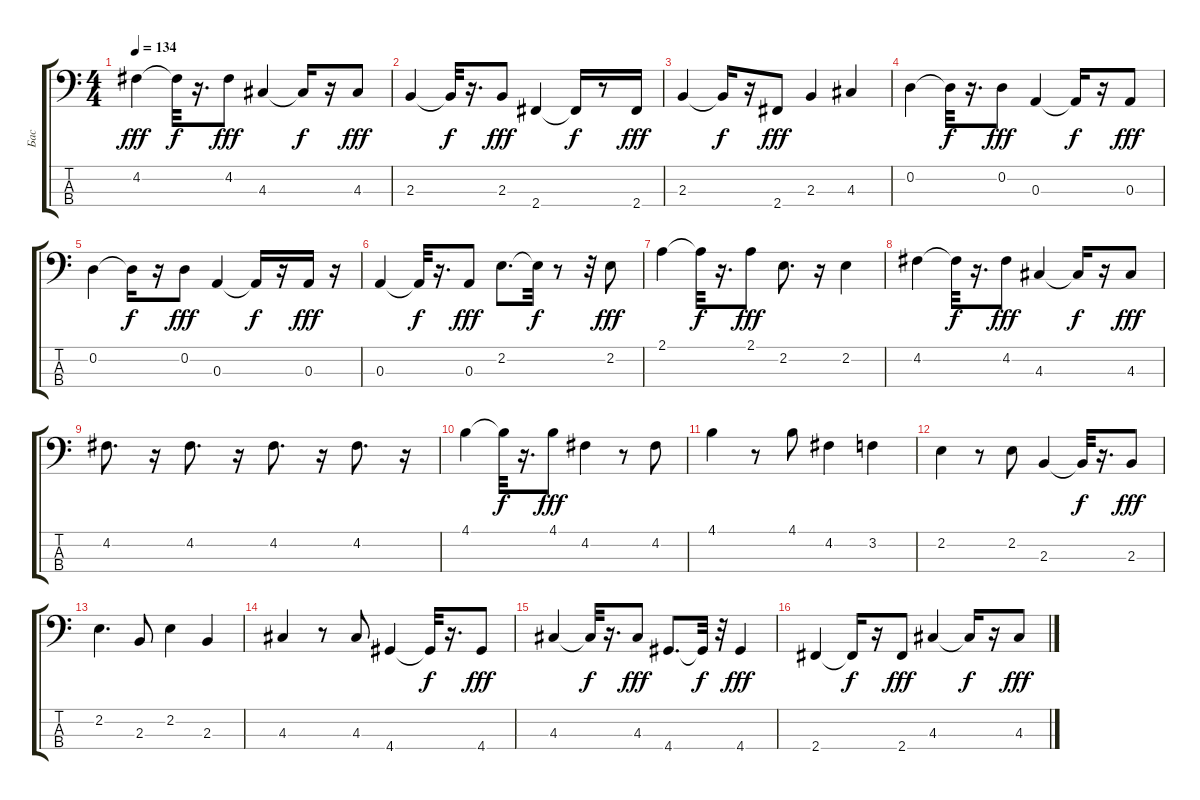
\track ("Бас" "Бас") {instrument synthbass2}
\staff {score tabs}
\tuning (G2 D2 A1 E1) {hide}
\ts (4 4)
\tempo 134
\clef f4
\ks c
4.2.4{dy fff} 4.2{t}.32{dy f} r.16{d} 4.2.8{dy fff} 4.3.4 4.3{t}.16{dy f} r.16 4.3.8{dy fff} |
2.3.4 2.3{t}.32{dy f} r.16{d} 2.3.8{dy fff} 2.4.4 2.4{t}.16{dy f} r.8 2.4.16{dy fff} |
2.3.4 2.3{t}.16{dy f} r.16 2.4.8{dy fff} 2.3.4 4.3.4 |
0.2.4 0.2{t}.32{dy f} r.16{d} 0.2.8{dy fff} 0.3.4 0.3{t}.16{dy f} r.16 0.3.8{dy fff} |
0.2.4 0.2{t}.16{dy f} r.16 0.2.8{dy fff} 0.3.4 0.3{t}.16{dy f} r.16 0.3.16{dy fff} r.16 |
0.3.4 0.3{t}.32{dy f} r.16{d} 0.3.8{dy fff} 2.2.8{d} 2.2{t}.32{dy f} r.8 r.32 2.2.8{dy fff} |
2.1.4 2.1{t}.32{dy f} r.16{d} 2.1.8{dy fff} 2.2.8{d} r.16 2.2.4 |
4.2.4 4.2{t}.32{dy f} r.16{d} 4.2.8{dy fff} 4.3.4 4.3{t}.16{dy f} r.16 4.3.8{dy fff} |
4.2.8{d} r.16 4.2.8{d} r.16 4.2.8{d} r.16 4.2.8{d} r.16 |
4.1.4{volume 11} 4.1{t}.32{dy f} r.16{d} 4.1.8{dy fff} 4.2.4 r.8 4.2.8 |
4.1.4 r.8 4.1.8 4.2.4 3.2.4 |
2.2.4 r.8 2.2.8 2.3.4 2.3{t}.32{dy f} r.16{d} 2.3.8{dy fff} |
2.2.4{d} 2.3.8 2.2.4 2.3.4 |
4.3.4 r.8 4.3.8 4.4.4 4.4{t}.32{dy f} r.16{d} 4.4.8{dy fff} |
4.3.4 4.3{t}.32{dy f} r.16{d} 4.3.8{dy fff} 4.4.8{d} 4.4{t}.32{dy f} r.32 4.4.4{dy fff} |
2.4.4 2.4{t}.16{dy f} r.16 2.4.8{dy fff} 4.3.4 4.3{t}.16{dy f} r.16 4.3.8{dy fff}
